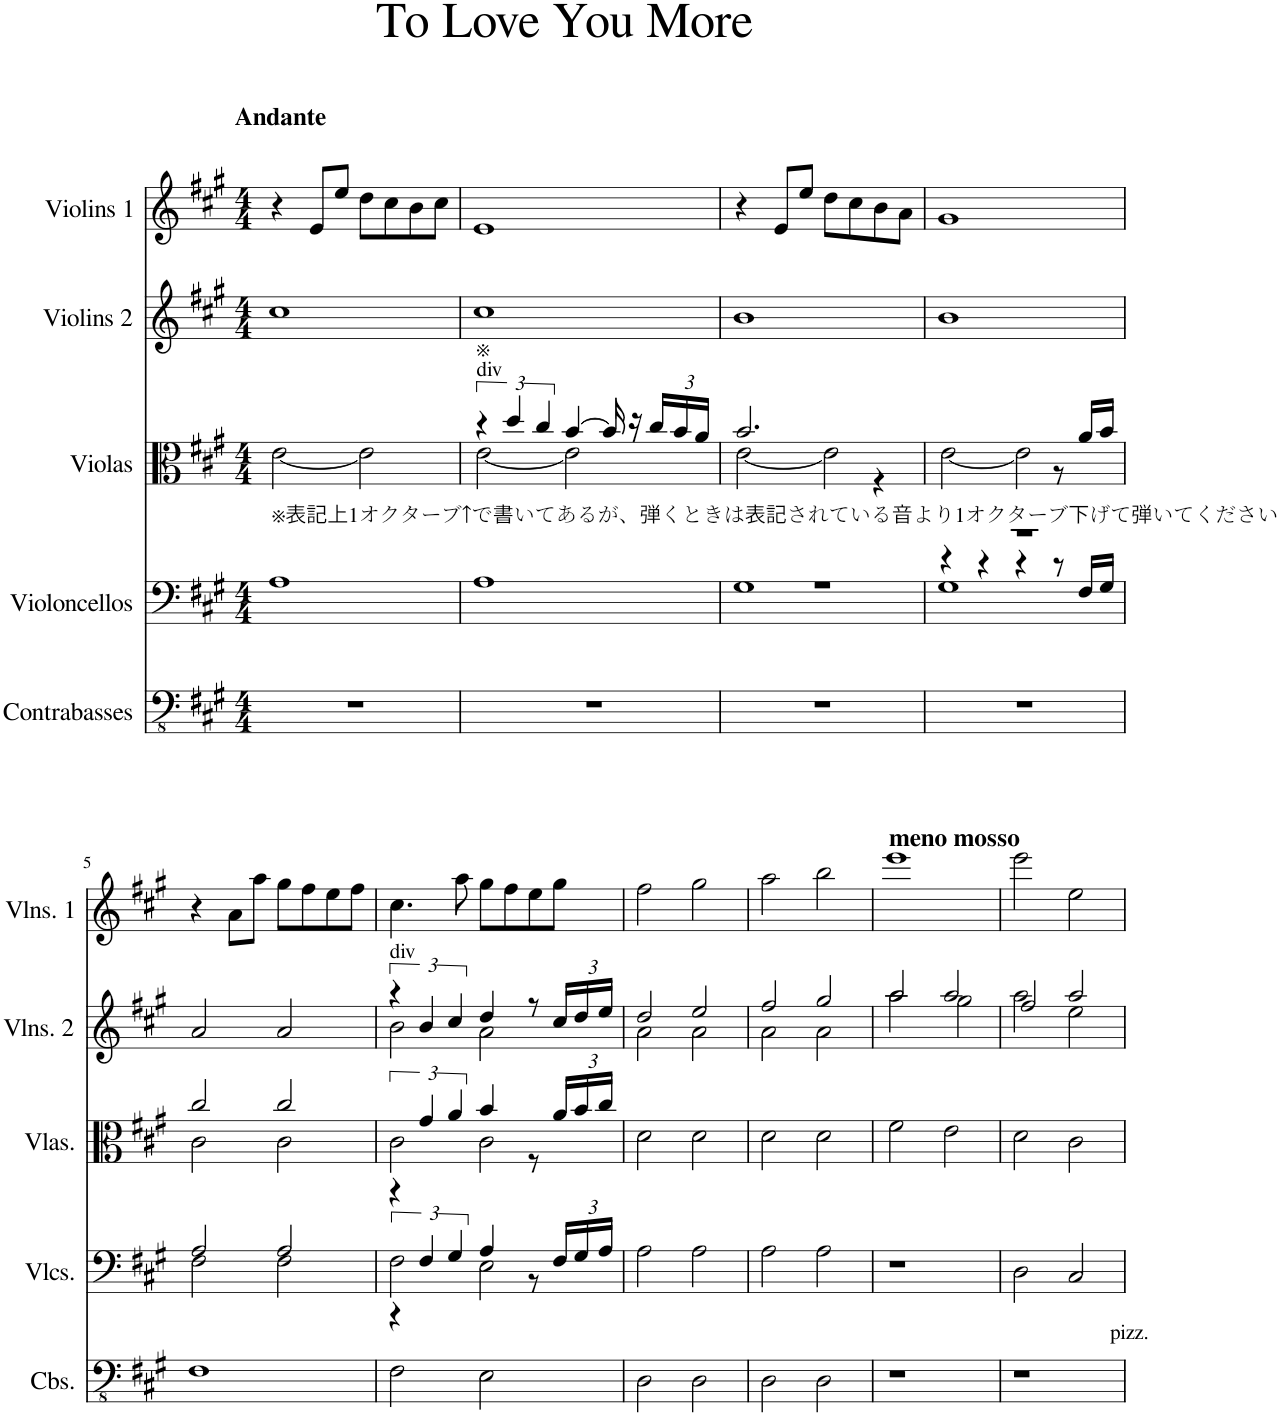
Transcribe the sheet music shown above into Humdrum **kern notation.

**kern	**kern	**kern	**kern	**kern
*part5	*part4	*part3	*part2	*part1
*staff5	*staff4	*staff3	*staff2	*staff1
*I"Contrabasses	*I"Violoncellos	*I"Violas	*I"Violins 2	*I"Violins 1
*I'Cbs.	*I'Vlcs.	*I'Vlas.	*I'Vlns. 2	*I'Vlns. 1
*clefFv4	*clefF4	*clefC3	*clefG2	*clefG2
*k[f#c#g#]	*k[f#c#g#]	*k[f#c#g#]	*k[f#c#g#]	*k[f#c#g#]
*M4/4	*M4/4	*M4/4	*M4/4	*M4/4
=1	=1	=1	=1	=1
*	*	*^	*	*
!	!	!	!	!	!LO:TX:a:B:t=Andante
!	!LO:TX:a:t=※表記上1オクターブ↑で書いてあるが、弾くときは表記されている音より1オクターブ下げて弾いてください	!	!	!	!
1r	1A	1ryy	[2e\	1cc#	4r
.	.	.	.	.	8e/L
.	.	.	.	.	8ee/J
.	.	.	2e\]	.	8dd\L
.	.	.	.	.	8cc#\
.	.	.	.	.	8b\
.	.	.	.	.	8cc#\J
=2	=2	=2	=2	=2	=2
!	!	!LO:TX:a:t=div	!	!	!
!	!	!LO:TX:a:t=※	!	!	!
1r	1A	6r	[2e\	1cc#	1e
.	.	6d/	.	.	.
.	.	6c#/	.	.	.
.	.	[4B/	2E\]	.	.
.	.	16B/]	.	.	.
.	.	16r	.	.	.
*	*	*Xbrackettup	*	*	*
.	.	24c#/LL	.	.	.
.	.	24B/	.	.	.
.	.	24A/JJ	.	.	.
=3	=3	=3	=3	=3	=3
*	*^	*	*	*	*
1r	1r	1G#	[2e\	2.b/	1b	4r
.	.	.	.	.	.	8e/L
.	.	.	.	.	.	8ee/J
.	.	.	2e\]	.	.	8dd\L
.	.	.	.	.	.	8cc#\
.	.	.	.	4r	.	8b\
.	.	.	.	.	.	8a\J
=4	=4	=4	=4	=4	=4	=4
*	*	*^	*	*	*	*
1r	1r	4r	1G#	[2e\	2.ryy	1b	1g#
.	.	4r	.	.	.	.	.
.	.	4r	.	2e\]	.	.	.
.	.	8r	.	.	8r	.	.
.	.	16F#/LL	.	.	16A/LL	.	.
.	.	16G#/JJ	.	.	16B/JJ	.	.
*	*	*v	*v	*	*	*	*
!!LO:LB:g=z
=5	=5	=5	=5	=5	=5	=5
1FF#	2F#\	2A/	2cc#\	2ccc#/	2a/	4r
.	.	.	.	.	.	8a\L
.	.	.	.	.	.	8aa\J
.	2F#\	2A/	2cc#\	2ccc#/	2a/	8gg#\L
.	.	.	.	.	.	8ff#\
.	.	.	.	.	.	8ee\
.	.	.	.	.	.	8ff#\J
=6	=6	=6	=6	=6	=6	=6
*	*	*	*	*brackettup	*	*
*	*	*	*	*	*^	*
!	!	!	!	!	!LO:TX:a:t=div	!	!
2FF#\	2F#\	6r	2c#\	6r	6r	2b\	4.cc#\
.	.	6F#/	.	6G#/	6b/	.	.
.	.	6G#/	.	6A/	6cc#/	.	.
.	.	.	.	.	.	.	8aa\
2EE\	2E\	4A/	2C#\	4B/	4dd/	2a\	8gg#\L
.	.	.	.	.	.	.	8ff#\
.	.	8r	.	8r	8r	.	8ee\
*	*	*Xbrackettup	*	*Xbrackettup	*Xbrackettup	*	*
.	.	24F#/LL	.	24A/LL	24cc#/LL	.	8gg#\J
.	.	24G#/	.	24B/	24dd/	.	.
.	.	24A/JJ	.	24c#/JJ	24ee/JJ	.	.
*	*v	*v	*	*	*	*	*
*	*	*v	*v	*	*	*
=7	=7	=7	=7	=7	=7
2DD\	2A\	2d\	2a\	2dd/	2ff#\
2DD\	2A\	2d\	2a\	2ee/	2gg#\
=8	=8	=8	=8	=8	=8
2DD\	2A\	2d\	2a\	2ff#/	2aa\
2DD\	2A\	2d\	2a\	2gg#/	2bb\
=9	=9	=9	=9	=9	=9
!	!	!	!	!	!LO:TX:a:B:t=meno mosso
1r	1r	2f#\	2aa/	2aa\	1eee
.	.	2e\	2gg#\	2aa/	.
=10	=10	=10	=10	=10	=10
*^	*	*	*	*	*
1r	2..ryy	2D\	2d\	2ff#/	2aa\	2eee\
.	.	2C#/	2c#\	2ee\	2aa/	2ee\
!	!LO:TX:a:t=pizz.	!	!	!	!	!
.	8ryy	.	.	.	.	.
*v	*v	*	*	*v	*v	*
=	=	=	=	=
*-	*-	*-	*-	*-
